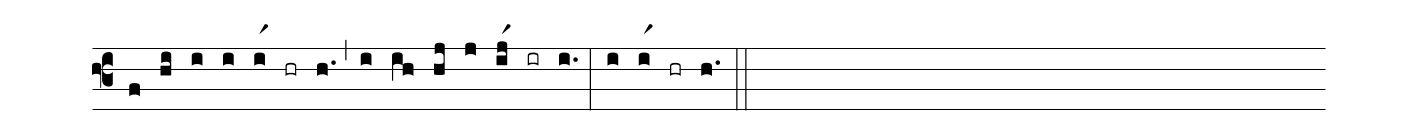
%%
(f3)
(f) (hi) (i)
(i) (ir1) (hr) (h.) (,)
(i) (ih) (hj) (j) (ijr1) (ir) (i.) (:)
(i) (ir1) (hr) (h.) (::)
